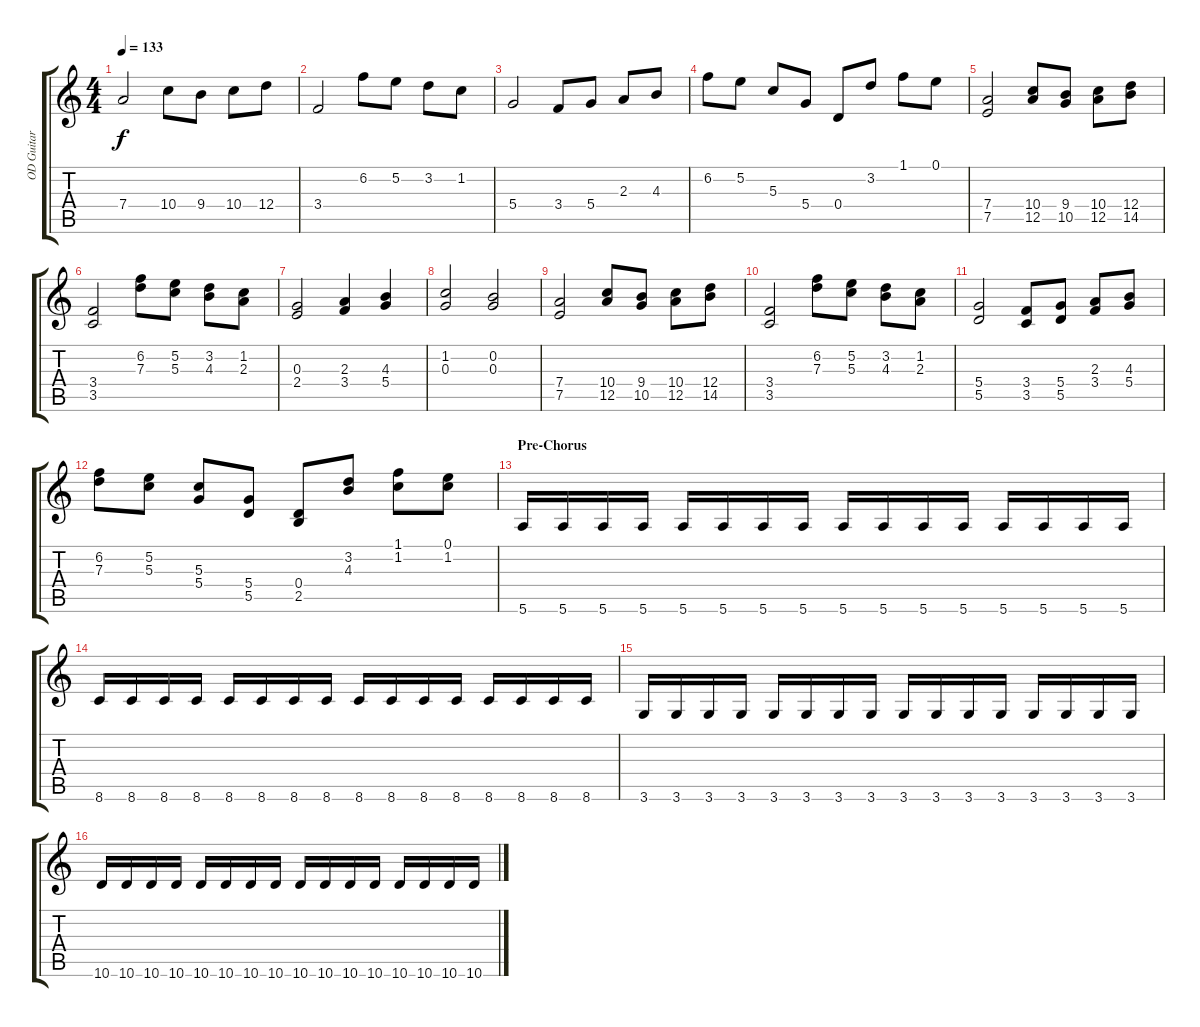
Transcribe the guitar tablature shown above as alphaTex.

\track ("OD Guitar" "OD Guitar") {instrument overdrivenguitar}
\staff {score tabs}
\tuning (E4 B3 G3 D3 A2 E2) {hide}
\ts (4 4)
\tempo 133
\clef g2
\ks c
7.4.2{dy f} 10.4.8 9.4.8 10.4.8 12.4.8 |
3.4.2 6.2.8 5.2.8 3.2.8 1.2.8 |
5.4.2 3.4.8 5.4.8 2.3.8 4.3.8 |
6.2.8 5.2.8 5.3.8 5.4.8 0.4.8 3.2.8 1.1.8 0.1.8 |
(7.4 7.5).2 (10.4 12.5).8 (9.4 10.5).8 (10.4 12.5).8 (12.4 14.5).8 |
(3.4 3.5).2 (6.2 7.3).8 (5.2 5.3).8 (3.2 4.3).8 (1.2 2.3).8 |
(0.3 2.4).2 (2.3 3.4).4 (4.3 5.4).4 |
(1.2 0.3).2 (0.2 0.3).2 |
(7.4 7.5).2 (10.4 12.5).8 (9.4 10.5).8 (10.4 12.5).8 (12.4 14.5).8 |
(3.4 3.5).2 (6.2 7.3).8 (5.2 5.3).8 (3.2 4.3).8 (1.2 2.3).8 |
(5.4 5.5).2 (3.4 3.5).8 (5.4 5.5).8 (2.3 3.4).8 (4.3 5.4).8 |
(6.2 7.3).8 (5.2 5.3).8 (5.3 5.4).8 (5.4 5.5).8 (0.4 2.5).8 (3.2 4.3).8 (1.1 1.2).8 (0.1 1.2).8 |
\section ("" "Pre-Chorus")
5.6.16{volume 12} 5.6.16 5.6.16 5.6.16 5.6.16 5.6.16 5.6.16 5.6.16 5.6.16 5.6.16 5.6.16 5.6.16 5.6.16 5.6.16 5.6.16 5.6.16 |
8.6.16 8.6.16 8.6.16 8.6.16 8.6.16 8.6.16 8.6.16 8.6.16 8.6.16 8.6.16 8.6.16 8.6.16 8.6.16 8.6.16 8.6.16 8.6.16 |
3.6.16 3.6.16 3.6.16 3.6.16 3.6.16 3.6.16 3.6.16 3.6.16 3.6.16 3.6.16 3.6.16 3.6.16 3.6.16 3.6.16 3.6.16 3.6.16 |
10.6.16 10.6.16 10.6.16 10.6.16 10.6.16 10.6.16 10.6.16 10.6.16 10.6.16 10.6.16 10.6.16 10.6.16 10.6.16 10.6.16 10.6.16 10.6.16
